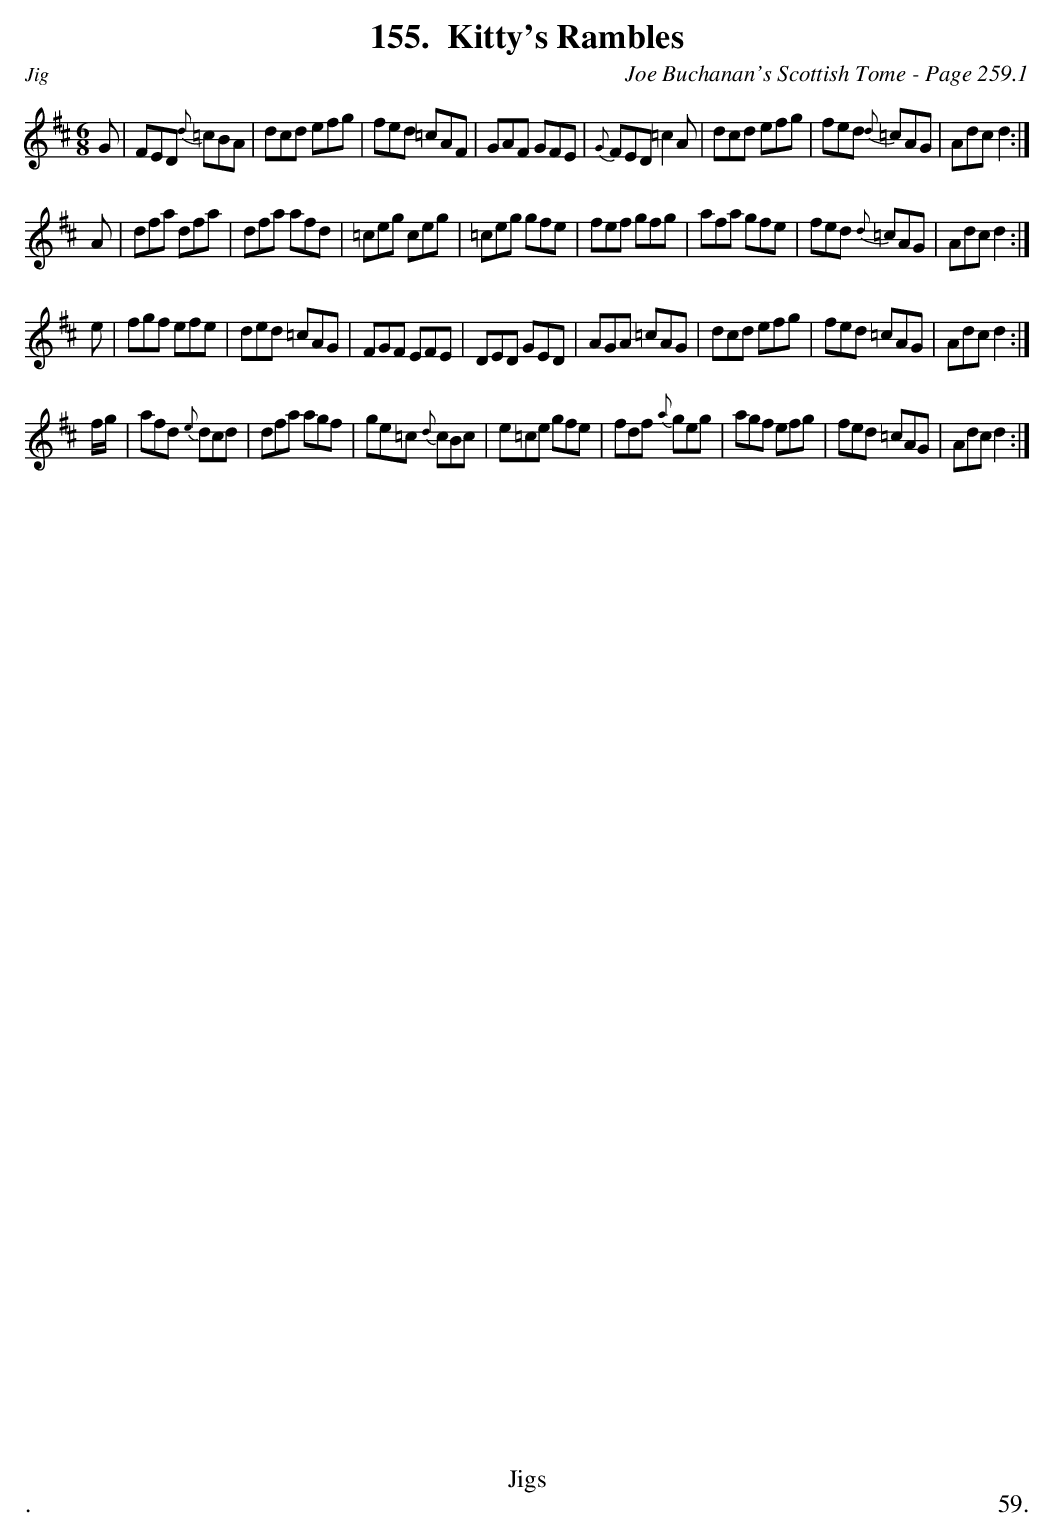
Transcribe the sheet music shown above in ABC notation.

X:1
T:Kitty's Rambles
C:Joe Buchanan's Scottish Tome - Page 259.1
L:1/8
M:6/8
K:D
G | FED {d}=cBA | dcd efg | fed =cAF | GAF GFE | {G}FED =c2 A | dcd efg | fed {d}=cAG | Adc d2 :|
A | dfa dfa | dfa afd | =ceg ceg | =ceg gfe | fef gfg | afa gfe | fed {d}=cAG | Adc d2 :|
e | fgf efe | ded =cAG | FGF EFE | DED GED | AGA =cAG | dcd efg | fed =cAG | Adc d2 :|
f/g/ | afd {e}dcd | dfa agf | ge=c {d}cBc | e=ce gfe | fdf {a}geg | agf efg | fed =cAG | Adc d2 :|
